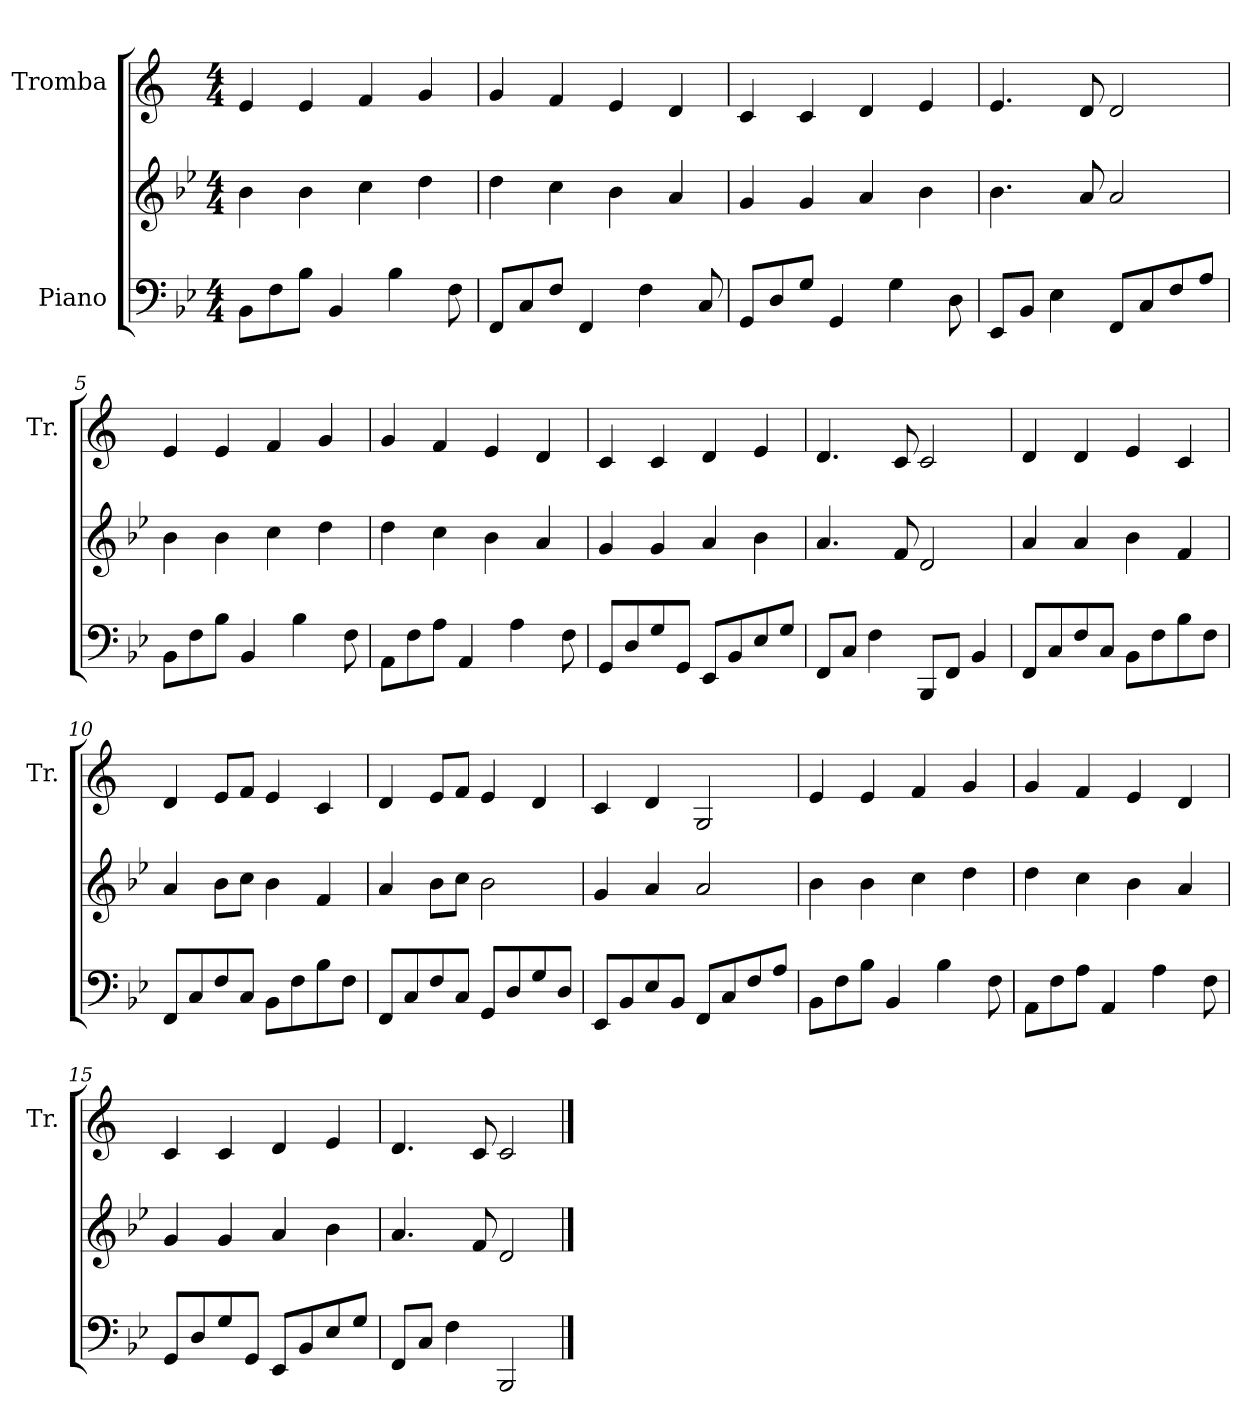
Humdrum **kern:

**kern	**kern	**kern
*part2	*part2	*part1
*staff3	*staff2	*staff1
*I"Piano	*	*I"Tromba
*	*	*I'Tr.
*clefF4	*clefG2	*clefG2
*	*	*ITrd1c2
*k[b-e-]	*k[b-e-]	*k[b-e-]
*M4/4	*M4/4	*M4/4
*MM100	*MM100	*MM100
=1	=1	=1
8BB-\L	4b-\	4d/
8F\	.	.
8B-\J	4b-\	4d/
4BB-/	.	.
.	4cc\	4e-/
4B-\	.	.
.	4dd\	4f/
8F\	.	.
=2	=2	=2
8FF/L	4dd\	4f/
8C/	.	.
8F/J	4cc\	4e-/
4FF/	.	.
.	4b-\	4d/
4F\	.	.
.	4a/	4c/
8C/	.	.
=3	=3	=3
8GG/L	4g/	4B-/
8D/	.	.
8G/J	4g/	4B-/
4GG/	.	.
.	4a/	4c/
4G\	.	.
.	4b-\	4d/
8D\	.	.
=4	=4	=4
8EE-/L	4.b-\	4.d/
8BB-/J	.	.
4E-\	.	.
.	8a/	8c/
8FF/L	2a/	2c/
8C/	.	.
8F/	.	.
8A/J	.	.
!!LO:LB:g=z
=5	=5	=5
8BB-\L	4b-\	4d/
8F\	.	.
8B-\J	4b-\	4d/
4BB-/	.	.
.	4cc\	4e-/
4B-\	.	.
.	4dd\	4f/
8F\	.	.
=6	=6	=6
8AA\L	4dd\	4f/
8F\	.	.
8A\J	4cc\	4e-/
4AA/	.	.
.	4b-\	4d/
4A\	.	.
.	4a/	4c/
8F\	.	.
=7	=7	=7
8GG/L	4g/	4B-/
8D/	.	.
8G/	4g/	4B-/
8GG/J	.	.
8EE-/L	4a/	4c/
8BB-/	.	.
8E-/	4b-\	4d/
8G/J	.	.
=8	=8	=8
8FF/L	4.a/	4.c/
8C/J	.	.
4F\	.	.
.	8f/	8B-/
8BBB-/L	2d/	2B-/
8FF/J	.	.
4BB-/	.	.
!!LO:LB:g=z
=9	=9	=9
8FF/L	4a/	4c/
8C/	.	.
8F/	4a/	4c/
8C/J	.	.
8BB-\L	4b-\	4d/
8F\	.	.
8B-\	4f/	4B-/
8F\J	.	.
=10	=10	=10
8FF/L	4a/	4c/
8C/	.	.
8F/	8b-\L	8d/L
8C/J	8cc\J	8e-/J
8BB-\L	4b-\	4d/
8F\	.	.
8B-\	4f/	4B-/
8F\J	.	.
=11	=11	=11
8FF/L	4a/	4c/
8C/	.	.
8F/	8b-\L	8d/L
8C/J	8cc\J	8e-/J
8GG/L	2b-\	4d/
8D/	.	.
8G/	.	4c/
8D/J	.	.
=12	=12	=12
8EE-/L	4g/	4B-/
8BB-/	.	.
8E-/	4a/	4c/
8BB-/J	.	.
8FF/L	2a/	2F/
8C/	.	.
8F/	.	.
8A/J	.	.
!!LO:LB:g=z
=13	=13	=13
8BB-\L	4b-\	4d/
8F\	.	.
8B-\J	4b-\	4d/
4BB-/	.	.
.	4cc\	4e-/
4B-\	.	.
.	4dd\	4f/
8F\	.	.
=14	=14	=14
8AA\L	4dd\	4f/
8F\	.	.
8A\J	4cc\	4e-/
4AA/	.	.
.	4b-\	4d/
4A\	.	.
.	4a/	4c/
8F\	.	.
=15	=15	=15
8GG/L	4g/	4B-/
8D/	.	.
8G/	4g/	4B-/
8GG/J	.	.
8EE-/L	4a/	4c/
8BB-/	.	.
8E-/	4b-\	4d/
8G/J	.	.
=16	=16	=16
8FF/L	4.a/	4.c/
8C/J	.	.
4F\	.	.
.	8f/	8B-/
2BBB-/	2d/	2B-/
==	==	==
*-	*-	*-
